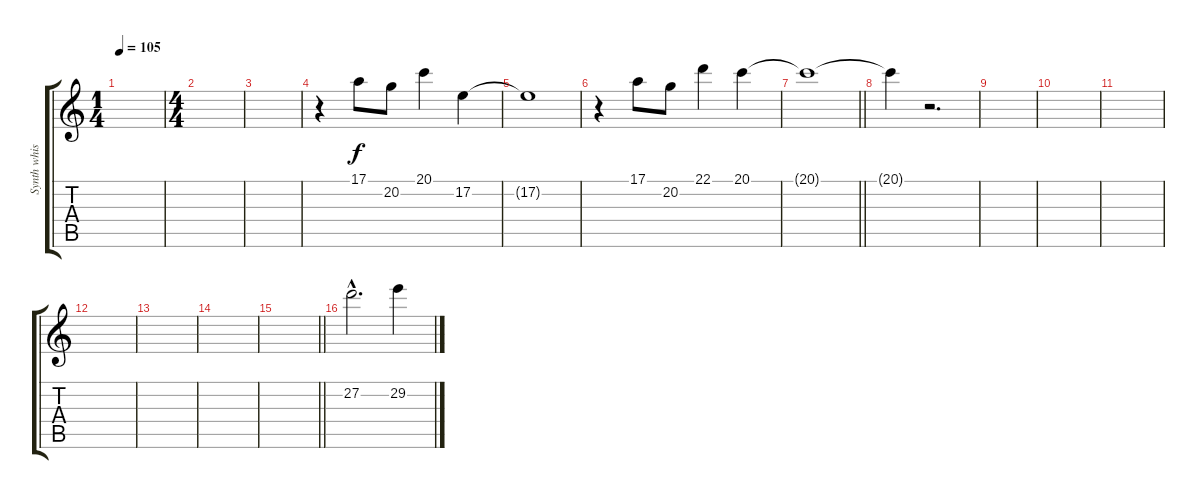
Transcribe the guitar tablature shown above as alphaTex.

\track ("Synth whistle" "Synth whis") {instrument whistle}
\staff {score tabs}
\tuning (E4 B3 G3 D3 A2 E2) {hide}
\ts (1 4)
\tempo 105
\clef g2
\ks c
|
\ts (4 4)
|
|
r.4 17.1.8 20.2.8 20.1.4 17.2.4 |
17.2{t}.1 |
r.4 17.1.8 20.2.8 22.1.4 20.1.4 |
\barLineRight lightlight
20.1{t}.1 |
20.1{t}.4 r.2{d} |
|
|
|
|
|
|
\barLineRight lightlight
|
27.2{hac}.2{d volume 10} 29.2.4
